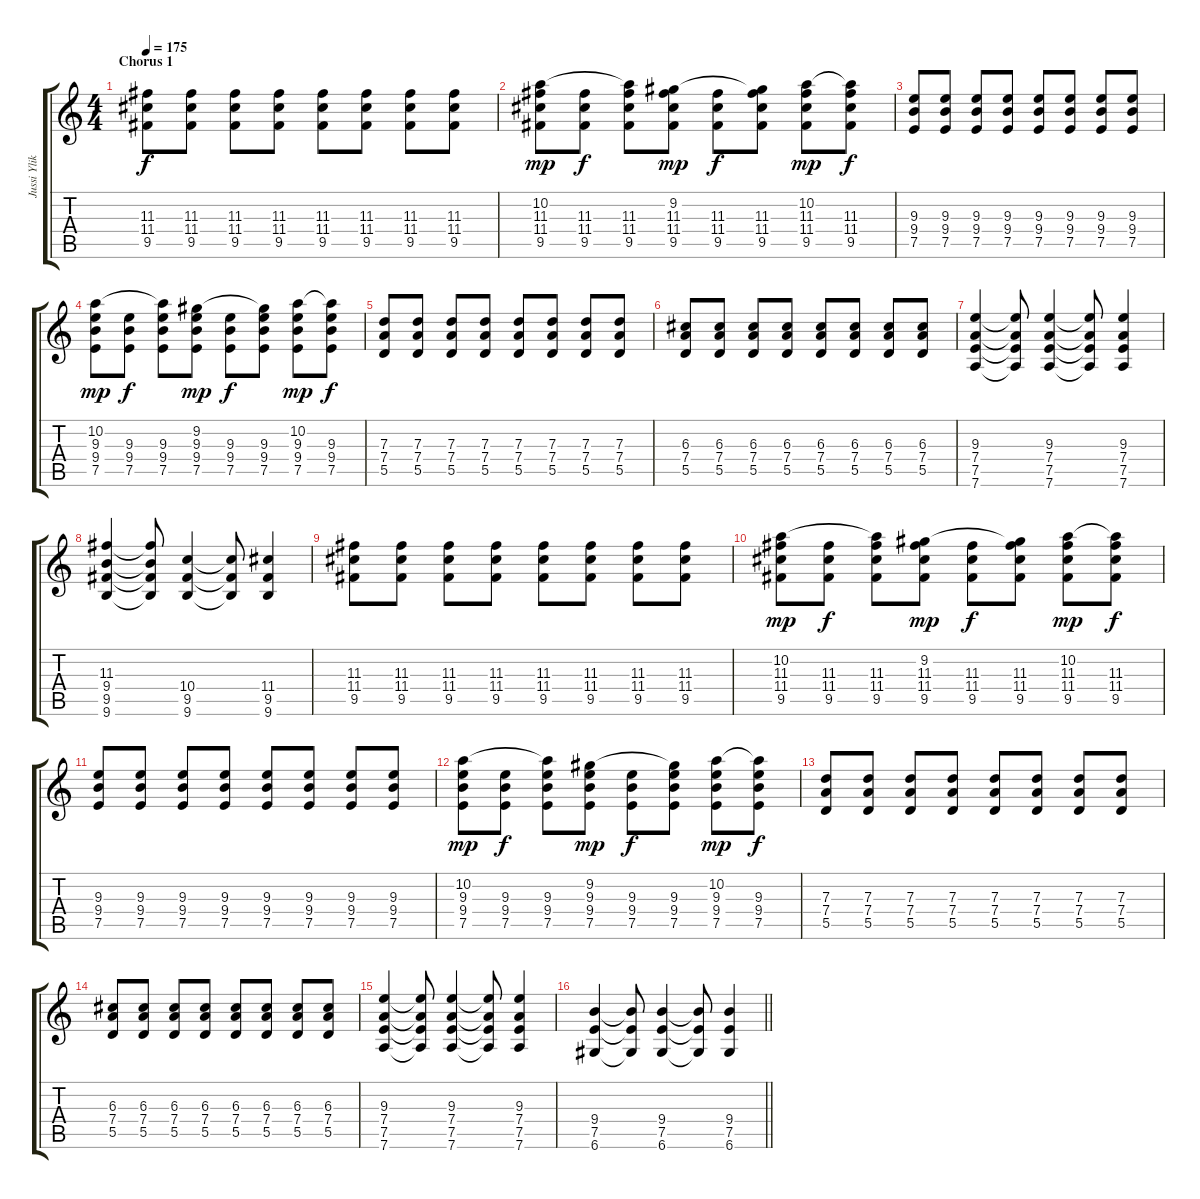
\track ("Jussi Ylikoski - Guitar" "Jussi Ylik") {instrument distortionguitar}
\staff {score tabs}
\tuning (E4 B3 G3 D3 A2 D2) {hide}
\ts (4 4)
\section ("" "Chorus 1")
\tempo 175
\clef g2
\ks c
(11.3 11.4 9.5).8{dy f} (11.3 11.4 9.5).8 (11.3 11.4 9.5).8 (11.3 11.4 9.5).8 (11.3 11.4 9.5).8 (11.3 11.4 9.5).8 (11.3 11.4 9.5).8 (11.3 11.4 9.5).8 |
(10.2 11.3 11.4 9.5).8{dy mp} (11.3 11.4 9.5).8{dy f} (10.2{t} 11.3 11.4 9.5).8 (9.2 11.3 11.4 9.5).8{dy mp} (11.3 11.4 9.5).8{dy f} (9.2{t} 11.3 11.4 9.5).8 (10.2 11.3 11.4 9.5).8{dy mp} (10.2{t} 11.3 11.4 9.5).8{dy f} |
(9.3 9.4 7.5).8 (9.3 9.4 7.5).8 (9.3 9.4 7.5).8 (9.3 9.4 7.5).8 (9.3 9.4 7.5).8 (9.3 9.4 7.5).8 (9.3 9.4 7.5).8 (9.3 9.4 7.5).8 |
(10.2 9.3 9.4 7.5).8{dy mp} (9.3 9.4 7.5).8{dy f} (10.2{t} 9.3 9.4 7.5).8 (9.2 9.3 9.4 7.5).8{dy mp} (9.3 9.4 7.5).8{dy f} (9.2{t} 9.3 9.4 7.5).8 (10.2 9.3 9.4 7.5).8{dy mp} (10.2{t} 9.3 9.4 7.5).8{dy f} |
(7.3 7.4 5.5).8 (7.3 7.4 5.5).8 (7.3 7.4 5.5).8 (7.3 7.4 5.5).8 (7.3 7.4 5.5).8 (7.3 7.4 5.5).8 (7.3 7.4 5.5).8 (7.3 7.4 5.5).8 |
(6.3 7.4 5.5).8 (6.3 7.4 5.5).8 (6.3 7.4 5.5).8 (6.3 7.4 5.5).8 (6.3 7.4 5.5).8 (6.3 7.4 5.5).8 (6.3 7.4 5.5).8 (6.3 7.4 5.5).8 |
(9.3 7.4 7.5 7.6).4 (9.3{t} 7.4{t} 7.5{t} 7.6{t}).8 (9.3 7.4 7.5 7.6).4 (9.3{t} 7.4{t} 7.5{t} 7.6{t}).8 (9.3 7.4 7.5 7.6).4 |
(11.3 9.4 9.5 9.6).4 (11.3{t} 9.4{t} 9.5{t} 9.6{t}).8 (10.4 9.5 9.6).4 (10.4{t} 9.5{t} 9.6{t}).8 (11.4 9.5 9.6).4 |
(11.3 11.4 9.5).8 (11.3 11.4 9.5).8 (11.3 11.4 9.5).8 (11.3 11.4 9.5).8 (11.3 11.4 9.5).8 (11.3 11.4 9.5).8 (11.3 11.4 9.5).8 (11.3 11.4 9.5).8 |
(10.2 11.3 11.4 9.5).8{dy mp} (11.3 11.4 9.5).8{dy f} (10.2{t} 11.3 11.4 9.5).8 (9.2 11.3 11.4 9.5).8{dy mp} (11.3 11.4 9.5).8{dy f} (9.2{t} 11.3 11.4 9.5).8 (10.2 11.3 11.4 9.5).8{dy mp} (10.2{t} 11.3 11.4 9.5).8{dy f} |
(9.3 9.4 7.5).8 (9.3 9.4 7.5).8 (9.3 9.4 7.5).8 (9.3 9.4 7.5).8 (9.3 9.4 7.5).8 (9.3 9.4 7.5).8 (9.3 9.4 7.5).8 (9.3 9.4 7.5).8 |
(10.2 9.3 9.4 7.5).8{dy mp} (9.3 9.4 7.5).8{dy f} (10.2{t} 9.3 9.4 7.5).8 (9.2 9.3 9.4 7.5).8{dy mp} (9.3 9.4 7.5).8{dy f} (9.2{t} 9.3 9.4 7.5).8 (10.2 9.3 9.4 7.5).8{dy mp} (10.2{t} 9.3 9.4 7.5).8{dy f} |
(7.3 7.4 5.5).8 (7.3 7.4 5.5).8 (7.3 7.4 5.5).8 (7.3 7.4 5.5).8 (7.3 7.4 5.5).8 (7.3 7.4 5.5).8 (7.3 7.4 5.5).8 (7.3 7.4 5.5).8 |
(6.3 7.4 5.5).8 (6.3 7.4 5.5).8 (6.3 7.4 5.5).8 (6.3 7.4 5.5).8 (6.3 7.4 5.5).8 (6.3 7.4 5.5).8 (6.3 7.4 5.5).8 (6.3 7.4 5.5).8 |
(9.3 7.4 7.5 7.6).4 (9.3{t} 7.4{t} 7.5{t} 7.6{t}).8 (9.3 7.4 7.5 7.6).4 (9.3{t} 7.4{t} 7.5{t} 7.6{t}).8 (9.3 7.4 7.5 7.6).4 |
\barLineRight lightlight
(9.4 7.5 6.6).4 (9.4{t} 7.5{t} 6.6{t}).8 (9.4 7.5 6.6).4 (9.4{t} 7.5{t} 6.6{t}).8 (9.4 7.5 6.6).4
